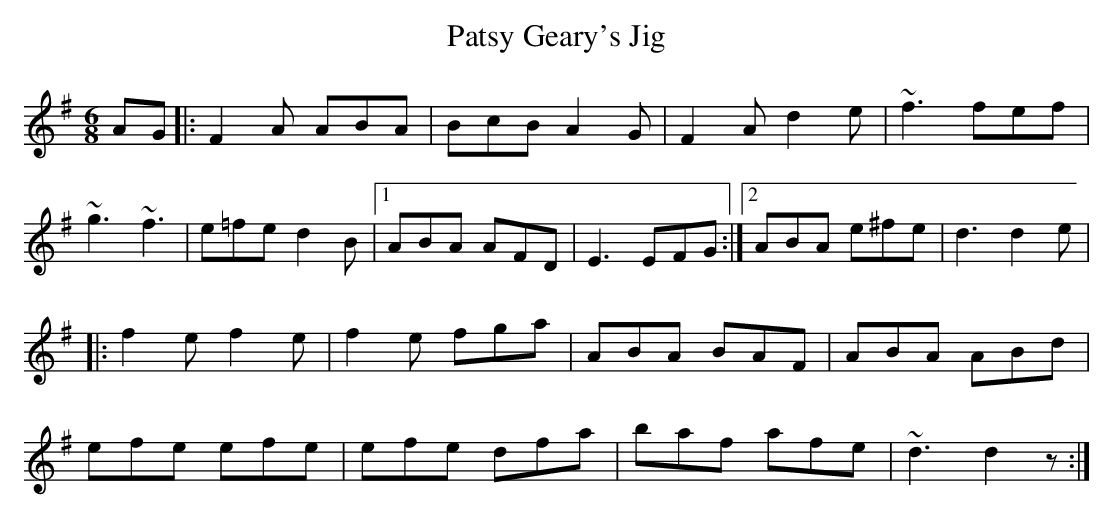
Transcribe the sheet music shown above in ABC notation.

X:1
T:Patsy Geary's Jig
M:6/8
L:1/8
K:G
AG|:F2A ABA|BcB A2G|F2A d2e|~f3 fef|
~g3 ~f3|e=fe d2B|1 ABA AFD|E3 EFG:|2 ABA e^fe|d3 d2e|
|:f2e f2e|f2e fga|ABA BAF|ABA ABd|
efe efe|efe dfa|baf afe|~d3 d2z:|
